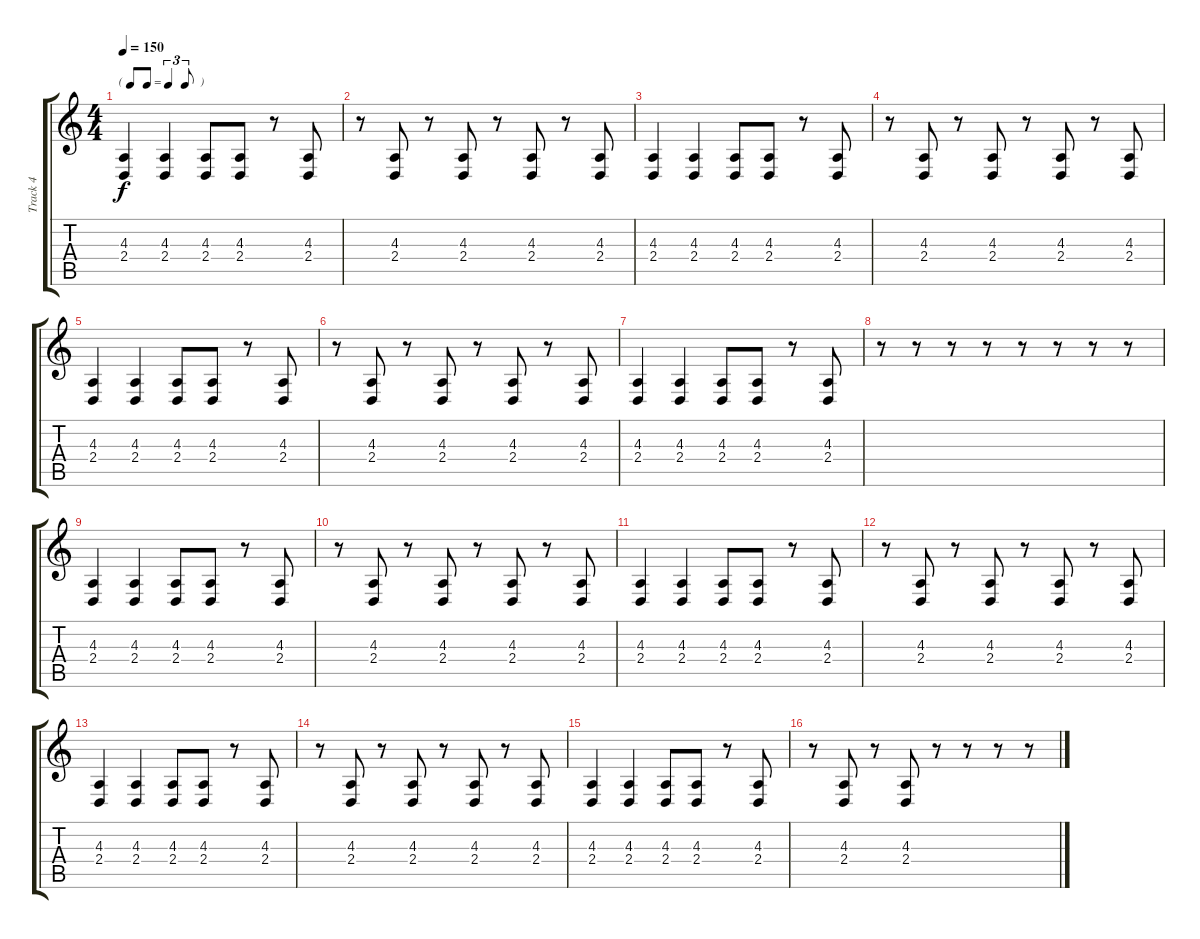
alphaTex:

\track ("Track 4" "Track 4") {instrument drawbarorgan}
\staff {score tabs}
\tuning (D4 A3 F3 C3 G2 D2) {hide}
\ts (4 4)
\tf triplet8th
\tempo 150
\clef g2
\ks c
(4.3 2.4).4{dy f} (4.3 2.4).4 (4.3 2.4).8 (4.3 2.4).8 r.8 (4.3 2.4).8 |
r.8 (4.3 2.4).8 r.8 (4.3 2.4).8 r.8 (4.3 2.4).8 r.8 (4.3 2.4).8 |
(4.3 2.4).4 (4.3 2.4).4 (4.3 2.4).8 (4.3 2.4).8 r.8 (4.3 2.4).8 |
r.8 (4.3 2.4).8 r.8 (4.3 2.4).8 r.8 (4.3 2.4).8 r.8 (4.3 2.4).8 |
(4.3 2.4).4 (4.3 2.4).4 (4.3 2.4).8 (4.3 2.4).8 r.8 (4.3 2.4).8 |
r.8 (4.3 2.4).8 r.8 (4.3 2.4).8 r.8 (4.3 2.4).8 r.8 (4.3 2.4).8 |
(4.3 2.4).4 (4.3 2.4).4 (4.3 2.4).8 (4.3 2.4).8 r.8 (4.3 2.4).8 |
r.8 r.8 r.8 r.8 r.8 r.8 r.8 r.8 |
(4.3 2.4).4 (4.3 2.4).4 (4.3 2.4).8 (4.3 2.4).8 r.8 (4.3 2.4).8 |
r.8 (4.3 2.4).8 r.8 (4.3 2.4).8 r.8 (4.3 2.4).8 r.8 (4.3 2.4).8 |
(4.3 2.4).4 (4.3 2.4).4 (4.3 2.4).8 (4.3 2.4).8 r.8 (4.3 2.4).8 |
r.8 (4.3 2.4).8 r.8 (4.3 2.4).8 r.8 (4.3 2.4).8 r.8 (4.3 2.4).8 |
(4.3 2.4).4 (4.3 2.4).4 (4.3 2.4).8 (4.3 2.4).8 r.8 (4.3 2.4).8 |
r.8 (4.3 2.4).8 r.8 (4.3 2.4).8 r.8 (4.3 2.4).8 r.8 (4.3 2.4).8 |
(4.3 2.4).4 (4.3 2.4).4 (4.3 2.4).8 (4.3 2.4).8 r.8 (4.3 2.4).8 |
r.8 (4.3 2.4).8 r.8 (4.3 2.4).8 r.8 r.8 r.8 r.8
